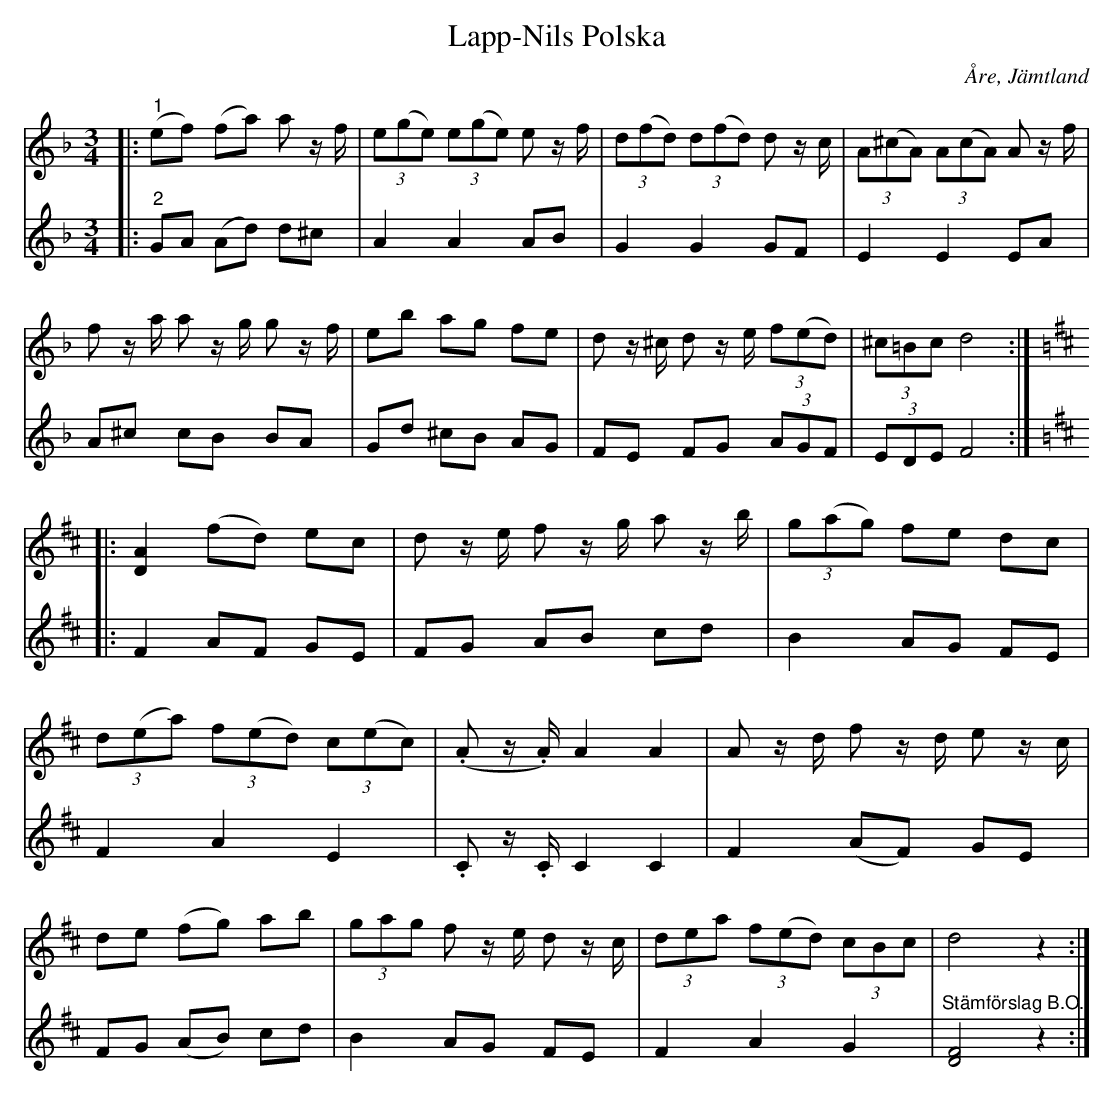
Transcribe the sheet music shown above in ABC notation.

X:1
T:Lapp-Nils Polska
O:Åre, Jämtland
L:1/8
M:3/4
K:Dm
V:1
|:"^1" (ef) (fa) a z/ f/ | (3e(ge) (3e(ge) e z/ f/ | (3d(fd) (3d(fd) d z/ c/ | (3A(^cA) (3A(cA) A z/ f/ |
f z/ a/ a z/ g/ g z/ f/ | eb ag fe | d z/ ^c/ d z/ e/ (3f(ed) | (3^c=Bc d4 ::
[K:D] [DA]2 (fd) ec | d z/ e/ f z/ g/ a z/ b/ | (3g(ag) fe dc |
(3d(ea) (3f(ed) (3c(ec) | (.A z/ .A/) A2 A2 | A z/ d/ f z/ d/ e z/ c/ |
de (fg) ab | (3gag f z/ e/ d z/ c/ | (3dea (3f(ed) (3cBc | d4 z2 :|
V:2
|:"^2" GA (Ad) d^c | A2 A2 AB | G2 G2 GF | E2 E2 EA | A^c cB BA | Gd ^cB AG | FE FG (3AGF |
(3EDE F4 ::[K:D] F2 AF GE | FG AB cd | B2 AG FE | F2 A2 E2 | .C z/ .C/ C2 C2 | F2 (AF) GE |
FG (AB) cd | B2 AG FE | F2 A2 G2 | "^Stämförslag B.O." [DF]4 z2 :|
